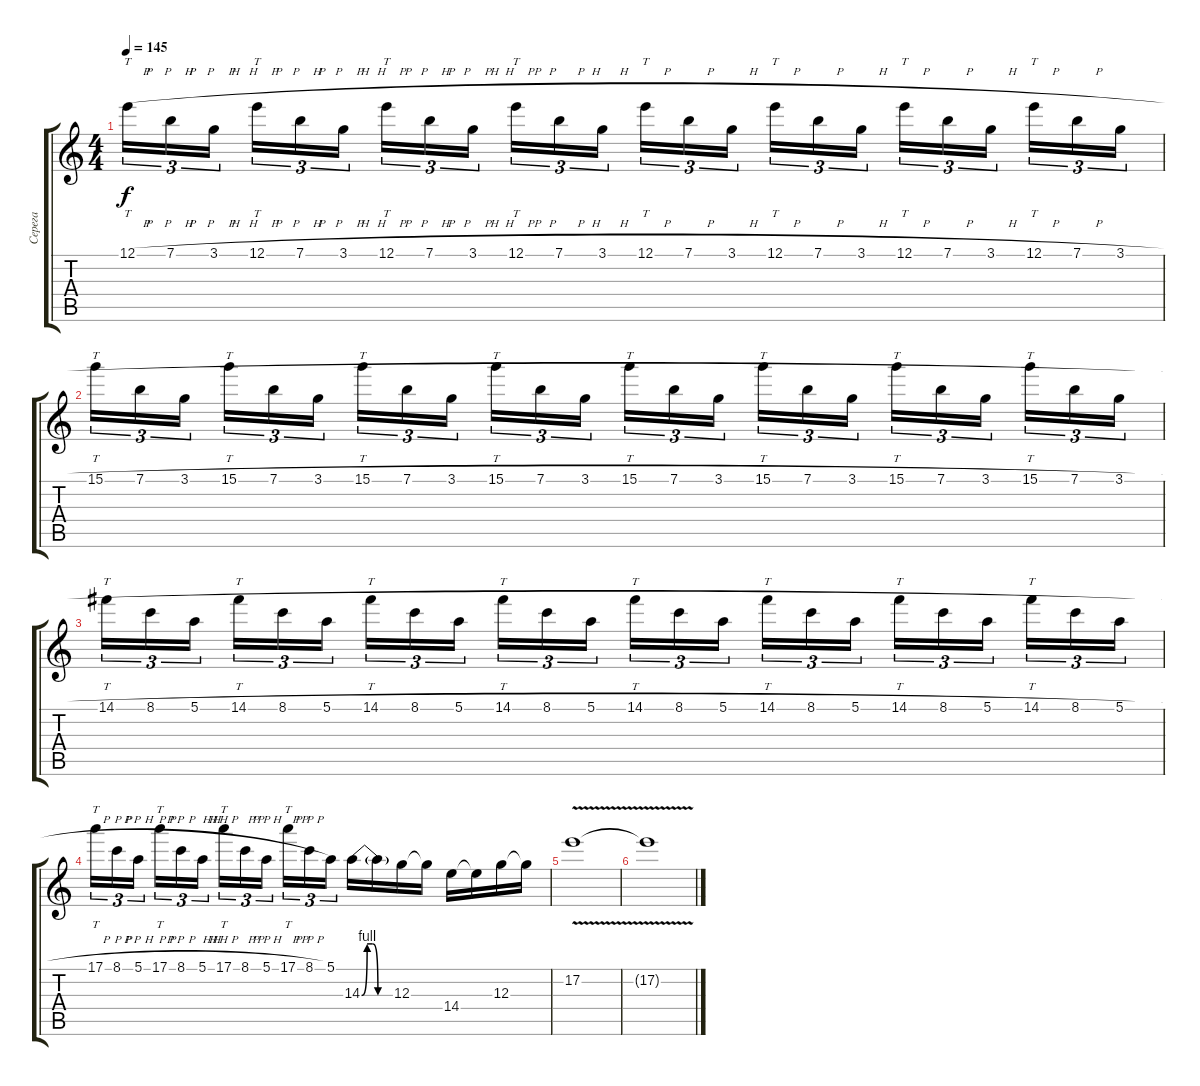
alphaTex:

\track ("Серега" "Серега") {instrument distortionguitar}
\staff {score tabs}
\tuning (E4 B3 G3 D3 A2 E2) {hide}
\ts (4 4)
\tempo 145
\clef g2
\ks c
12.1{h}.16{tt tu (3 2) dy f} 7.1{h}.16{tu (3 2)} 3.1{h}.16{tu (3 2) beam splitsecondary} 12.1{h}.16{tt tu (3 2)} 7.1{h}.16{tu (3 2)} 3.1{h}.16{tu (3 2)} 12.1{h}.16{tt tu (3 2)} 7.1{h}.16{tu (3 2)} 3.1{h}.16{tu (3 2) beam splitsecondary} 12.1{h}.16{tt tu (3 2)} 7.1{h}.16{tu (3 2)} 3.1{h}.16{tu (3 2)} 12.1{h}.16{tt tu (3 2)} 7.1{h}.16{tu (3 2)} 3.1{h}.16{tu (3 2) beam splitsecondary} 12.1{h}.16{tt tu (3 2)} 7.1{h}.16{tu (3 2)} 3.1{h}.16{tu (3 2)} 12.1{h}.16{tt tu (3 2)} 7.1{h}.16{tu (3 2)} 3.1{h}.16{tu (3 2) beam splitsecondary} 12.1{h}.16{tt tu (3 2)} 7.1{h}.16{tu (3 2)} 3.1{h}.16{tu (3 2)} |
15.1{h}.16{tt tu (3 2)} 7.1{h}.16{tu (3 2)} 3.1{h}.16{tu (3 2) beam splitsecondary} 15.1{h}.16{tt tu (3 2)} 7.1{h}.16{tu (3 2)} 3.1{h}.16{tu (3 2)} 15.1{h}.16{tt tu (3 2)} 7.1{h}.16{tu (3 2)} 3.1{h}.16{tu (3 2) beam splitsecondary} 15.1{h}.16{tt tu (3 2)} 7.1{h}.16{tu (3 2)} 3.1{h}.16{tu (3 2)} 15.1{h}.16{tt tu (3 2)} 7.1{h}.16{tu (3 2)} 3.1{h}.16{tu (3 2) beam splitsecondary} 15.1{h}.16{tt tu (3 2)} 7.1{h}.16{tu (3 2)} 3.1{h}.16{tu (3 2)} 15.1{h}.16{tt tu (3 2)} 7.1{h}.16{tu (3 2)} 3.1{h}.16{tu (3 2) beam splitsecondary} 15.1{h}.16{tt tu (3 2)} 7.1{h}.16{tu (3 2)} 3.1{h}.16{tu (3 2)} |
14.1{h}.16{tt tu (3 2)} 8.1{h}.16{tu (3 2)} 5.1{h}.16{tu (3 2) beam splitsecondary} 14.1{h}.16{tt tu (3 2)} 8.1{h}.16{tu (3 2)} 5.1{h}.16{tu (3 2)} 14.1{h}.16{tt tu (3 2)} 8.1{h}.16{tu (3 2)} 5.1{h}.16{tu (3 2) beam splitsecondary} 14.1{h}.16{tt tu (3 2)} 8.1{h}.16{tu (3 2)} 5.1{h}.16{tu (3 2)} 14.1{h}.16{tt tu (3 2)} 8.1{h}.16{tu (3 2)} 5.1{h}.16{tu (3 2) beam splitsecondary} 14.1{h}.16{tt tu (3 2)} 8.1{h}.16{tu (3 2)} 5.1{h}.16{tu (3 2)} 14.1{h}.16{tt tu (3 2)} 8.1{h}.16{tu (3 2)} 5.1{h}.16{tu (3 2) beam splitsecondary} 14.1{h}.16{tt tu (3 2)} 8.1{h}.16{tu (3 2)} 5.1{h}.16{tu (3 2)} |
17.1{h}.16{tt tu (3 2)} 8.1{h}.16{tu (3 2)} 5.1{h}.16{tu (3 2) beam splitsecondary} 17.1{h}.16{tt tu (3 2)} 8.1{h}.16{tu (3 2)} 5.1{h}.16{tu (3 2)} 17.1{h}.16{tt tu (3 2)} 8.1{h}.16{tu (3 2)} 5.1{h}.16{tu (3 2) beam splitsecondary} 17.1{h}.16{tt tu (3 2)} 8.1{h}.16{tu (3 2)} 5.1.16{tu (3 2)} 14.3{be (custom 0 0 10 4 20 4 30 0 60 0)}.16 14.3{t}.16 12.3.16 12.3{t}.16 14.4.16 14.4{t}.16 12.3.16 12.3{t}.16 |
17.2{v}.1 |
17.2{t}.1
